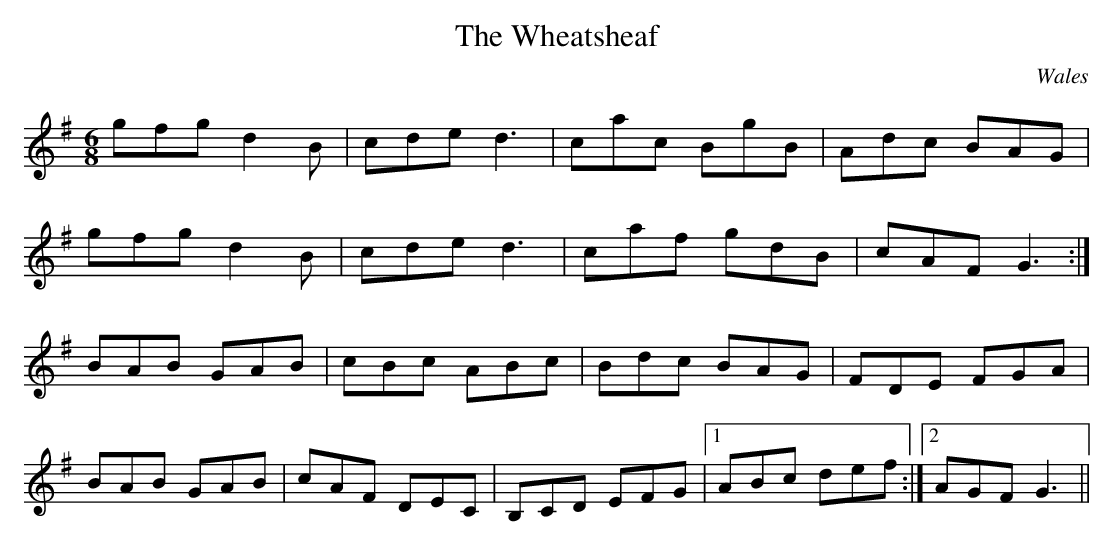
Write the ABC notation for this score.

X:1
T:Wheatsheaf, The
O:Wales
M:6/8
K:G
gfg d2B | cde d3 | cac BgB | Adc BAG |
gfg d2B | cde d3 | caf gdB | cAF G3 :|
BAB GAB | cBc ABc | Bdc BAG | FDE FGA |
BAB GAB | cAF DEC | B,CD EFG |1 ABc def :|2 AGF G3 ||
